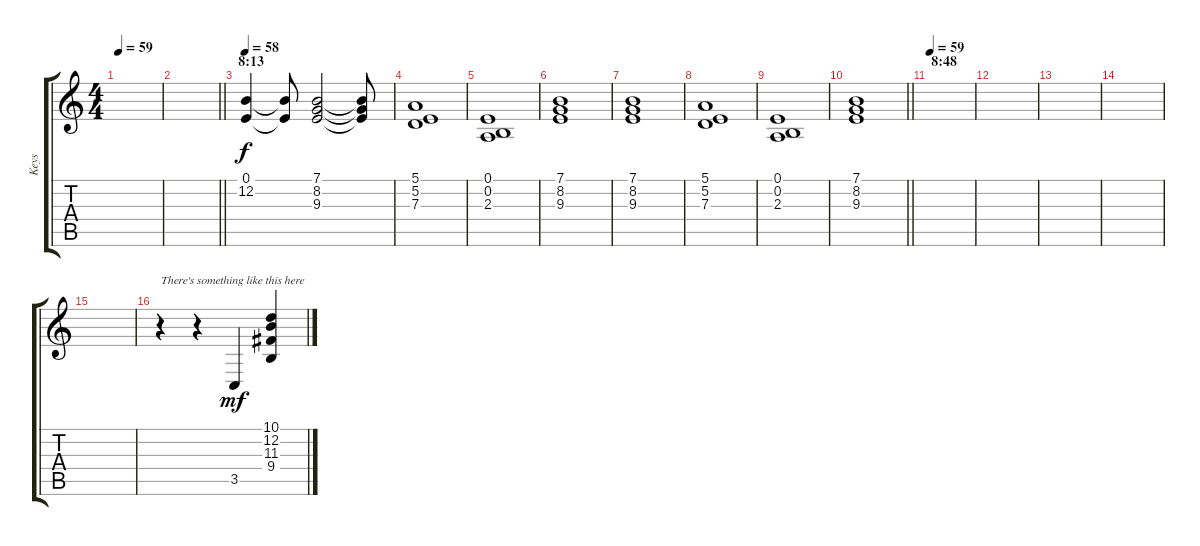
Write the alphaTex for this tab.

\track ("Keys" "Keys") {instrument voiceoohs}
\staff {score tabs}
\tuning (E4 B3 G3 D3 A2 E2) {hide}
\ts (4 4)
\tempo 59
\clef g2
\ks c
|
\barLineRight lightlight
|
\section ("" "8:13")
\tempo 58
(0.1 12.2).4{dy f volume 9 instrument choiraahs} (0.1{t} 12.2{t}).8 (7.1 8.2 9.3).2 (7.1{t} 8.2{t} 9.3{t}).8 |
(5.1 5.2 7.3).1 |
(0.1 0.2 2.3).1 |
(7.1 8.2 9.3).1 |
(7.1 8.2 9.3).1 |
(5.1 5.2 7.3).1 |
(0.1 0.2 2.3).1 |
\barLineRight lightlight
(7.1 8.2 9.3).1 |
\section ("" "8:48")
\tempo 59
|
|
|
|
|
r.4{txt "There's something like this here" instrument stringensemble1} r.4 3.5.4{dy mf} (10.1 12.2 11.3 9.4).4
